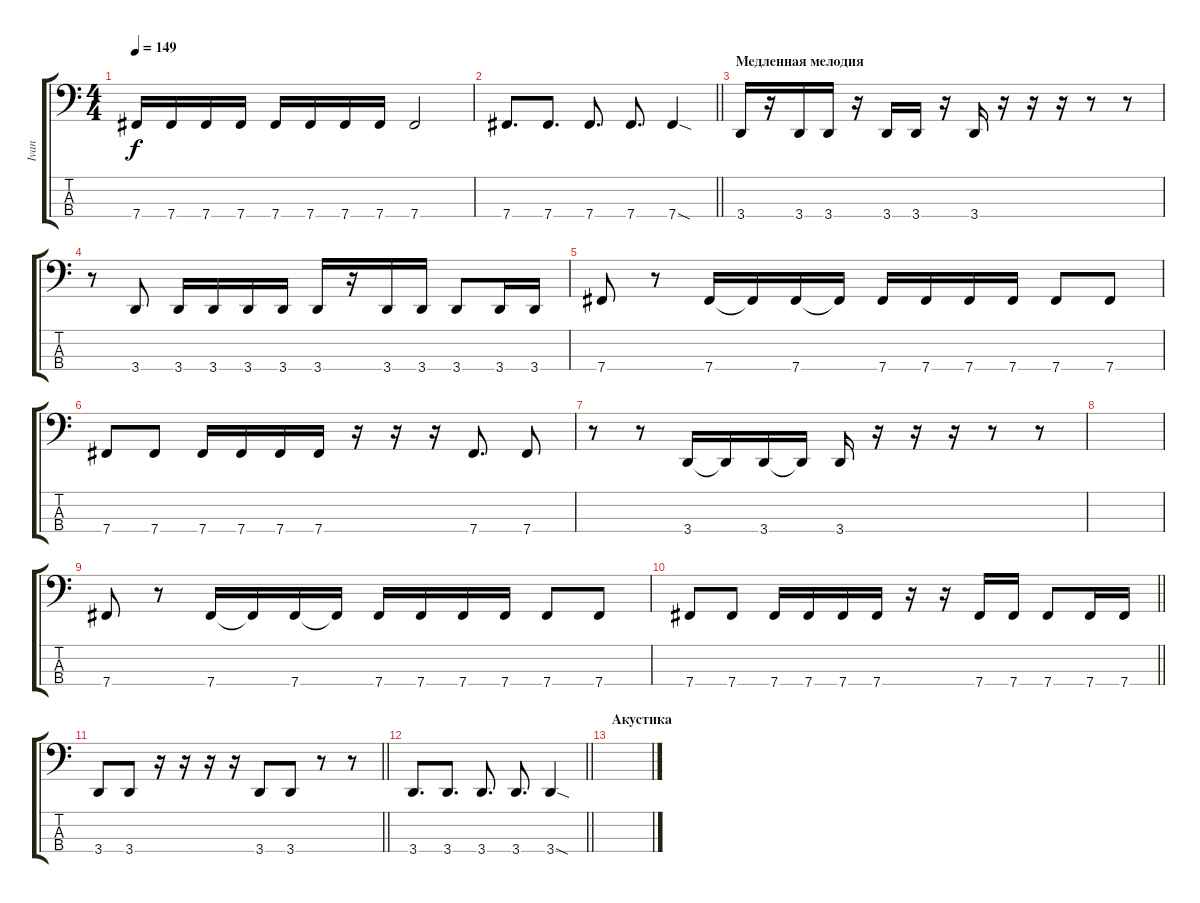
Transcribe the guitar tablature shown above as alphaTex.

\track ("Ivan" "Ivan") {instrument electricbasspick}
\staff {score tabs}
\tuning (E2 B1 Gb1 B0) {hide}
\ts (4 4)
\tempo 149
\clef f4
\ks c
7.4.16{dy f} 7.4.16 7.4.16 7.4.16 7.4.16 7.4.16 7.4.16 7.4.16 7.4.2 |
\barLineRight lightlight
7.4.8{d} 7.4.8{d} 7.4.8{d} 7.4.8{d} 7.4{sod}.4 |
\section ("" "Медленная мелодия")
3.4.16 r.16 3.4.16 3.4.16 r.16 3.4.16 3.4.16 r.16 3.4.16 r.16 r.16 r.16 r.8 r.8 |
r.8 3.4.8 3.4.16 3.4.16 3.4.16 3.4.16 3.4.16 r.16 3.4.16 3.4.16 3.4.8 3.4.16 3.4.16 |
7.4.8 r.8 7.4.16 7.4{t}.16 7.4.16 7.4{t}.16 7.4.16 7.4.16 7.4.16 7.4.16 7.4.8 7.4.8 |
7.4.8 7.4.8 7.4.16 7.4.16 7.4.16 7.4.16 r.16 r.16 r.16 7.4.8{d} 7.4.8 |
r.8 r.8 3.4.16 3.4{t}.16 3.4.16 3.4{t}.16 3.4.16 r.16 r.16 r.16 r.8 r.8 |
|
7.4.8 r.8 7.4.16 7.4{t}.16 7.4.16 7.4{t}.16 7.4.16 7.4.16 7.4.16 7.4.16 7.4.8 7.4.8 |
\barLineRight lightlight
7.4.8 7.4.8 7.4.16 7.4.16 7.4.16 7.4.16 r.16 r.16 7.4.16 7.4.16 7.4.8 7.4.16 7.4.16 |
\barLineRight lightlight
3.4.8 3.4.8 r.16 r.16 r.16 r.16 3.4.8 3.4.8 r.8 r.8 |
\barLineRight lightlight
3.4.8{d} 3.4.8{d} 3.4.8{d} 3.4.8{d} 3.4{sod}.4 |
\section ("" "Акустика")
